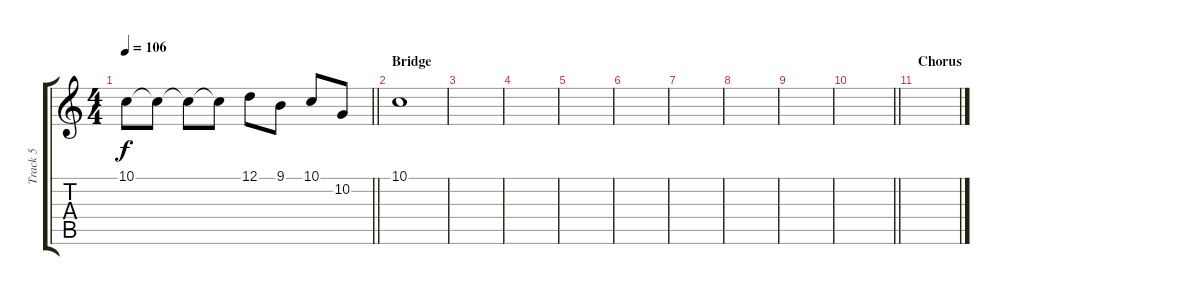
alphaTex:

\track ("Track 5" "Track 5") {instrument acousticgrandpiano}
\staff {score tabs}
\tuning (D4 A3 F3 C3 G2 D2) {hide}
\ts (4 4)
\tempo 106
\clef g2
\barLineRight lightlight
\ks c
10.1.8{dy f} 10.1{t}.8 10.1{t}.8 10.1{t}.8 12.1.8 9.1.8 10.1.8 10.2.8 |
\section ("" "Bridge")
10.1.1 |
|
|
|
|
|
|
|
\barLineRight lightlight
|
\section ("" "Chorus")
